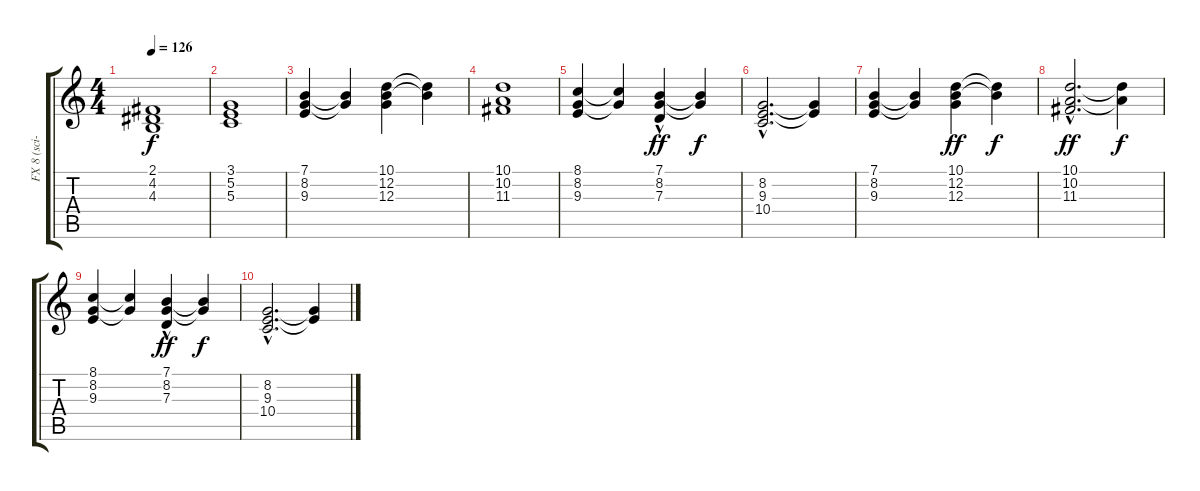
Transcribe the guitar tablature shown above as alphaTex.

\track ("FX 8 (sci-fi)" "FX 8 (sci-") {instrument fx8scifi}
\staff {score tabs}
\tuning (E4 B3 G3 D3 A2 E2) {hide}
\ts (4 4)
\tempo 126
\clef g2
\ks c
(2.1{t} 4.2{t} 4.3{t}).1{dy f} |
(3.1 5.2 5.3).1{volume 12} |
(7.1 8.2 9.3).4 (7.1{t} 8.2{t}).4 (10.1 12.2 12.3).4 (10.1{t} 12.2{t}).4 |
(10.1 10.2 11.3).1 |
(8.1 8.2 9.3).4 (8.1{t} 8.2{t}).4 (7.1{hac} 8.2{hac} 7.3).4{dy ff} (7.1{t} 8.2{t}).4{dy f} |
(8.2{hac} 9.3 10.4).2{d} (8.2{t} 9.3{t}).4 |
(7.1 8.2 9.3).4 (7.1{t} 8.2{t}).4 (10.1 12.2 12.3).4{dy ff} (10.1{t} 12.2{t}).4{dy f} |
(10.1{hac} 10.2{hac} 11.3{hac}).2{d dy ff} (10.1{t} 10.2{t}).4{dy f} |
(8.1 8.2 9.3).4 (8.1{t} 8.2{t}).4 (7.1{hac} 8.2{hac} 7.3).4{dy ff} (7.1{t} 8.2{t}).4{dy f} |
(8.2{hac} 9.3 10.4).2{d} (8.2{t} 9.3{t}).4
